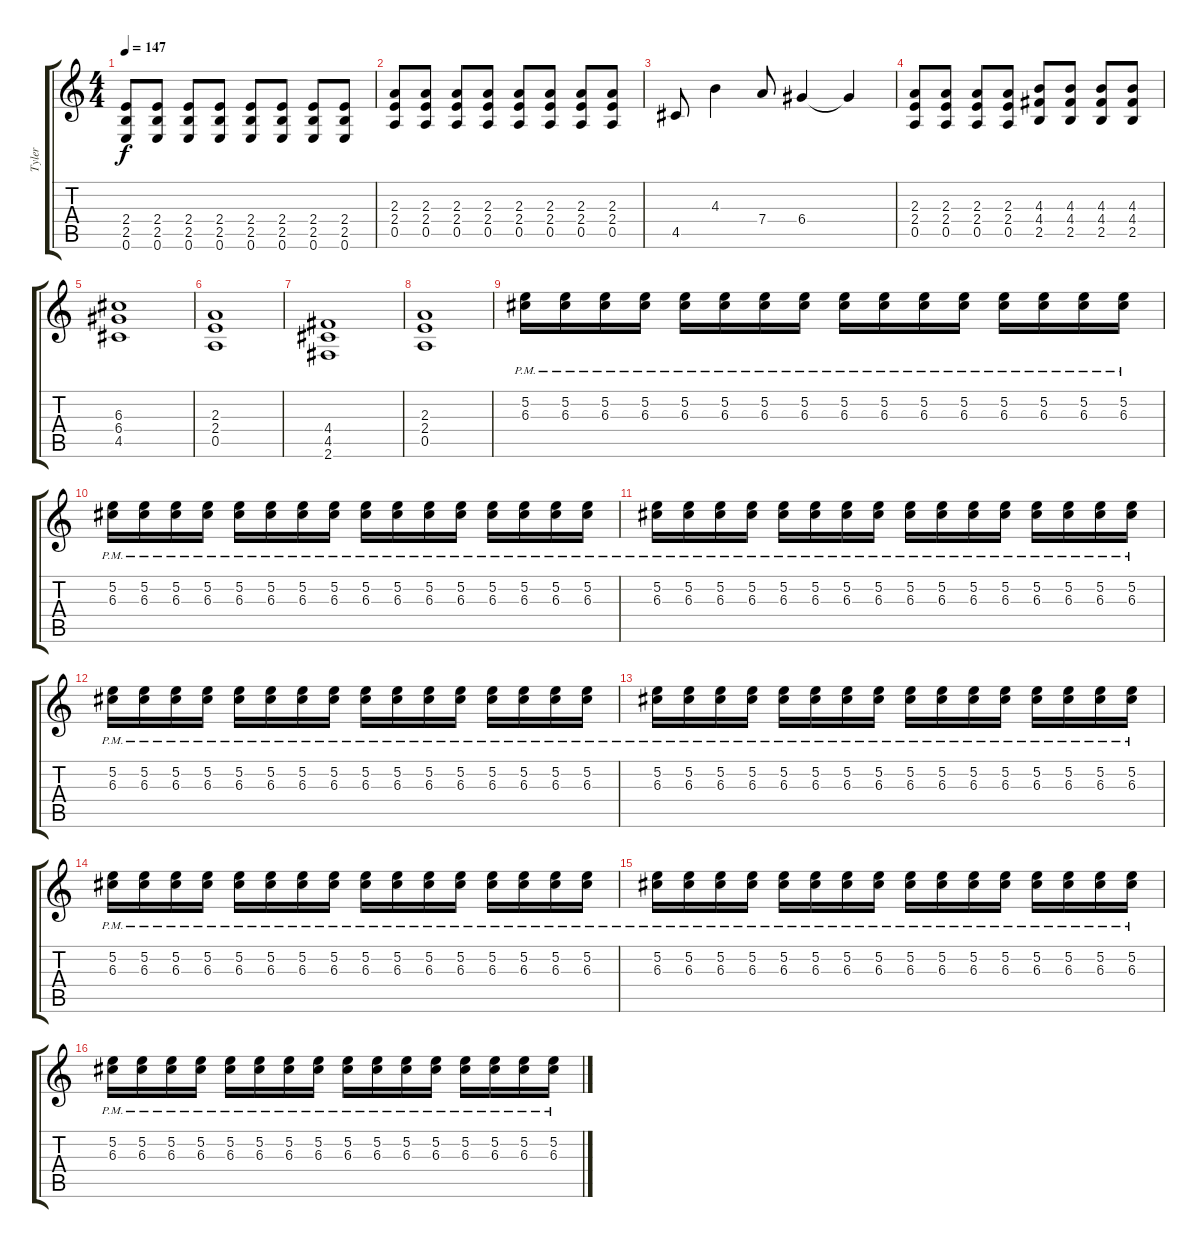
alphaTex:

\track ("Tyler" "Tyler") {instrument distortionguitar}
\staff {score tabs}
\tuning (E4 B3 G3 D3 A2 E2) {hide}
\ts (4 4)
\tempo 147
\clef g2
\ks c
(2.4 2.5 0.6).8{dy f} (2.4 2.5 0.6).8 (2.4 2.5 0.6).8 (2.4 2.5 0.6).8 (2.4 2.5 0.6).8 (2.4 2.5 0.6).8 (2.4 2.5 0.6).8 (2.4 2.5 0.6).8 |
(2.3 2.4 0.5).8 (2.3 2.4 0.5).8 (2.3 2.4 0.5).8 (2.3 2.4 0.5).8 (2.3 2.4 0.5).8 (2.3 2.4 0.5).8 (2.3 2.4 0.5).8 (2.3 2.4 0.5).8 |
4.5.8 4.3.4 7.4.8 6.4.4 6.4{t}.4 |
(2.3 2.4 0.5).8 (2.3 2.4 0.5).8 (2.3 2.4 0.5).8 (2.3 2.4 0.5).8 (4.3 4.4 2.5).8 (4.3 4.4 2.5).8 (4.3 4.4 2.5).8 (4.3 4.4 2.5).8 |
(6.3 6.4 4.5).1 |
(2.3 2.4 0.5).1 |
(4.4 4.5 2.6).1 |
(2.3 2.4 0.5).1 |
(5.2{pm} 6.3{pm}).16 (5.2{pm} 6.3{pm}).16 (5.2{pm} 6.3{pm}).16 (5.2{pm} 6.3{pm}).16 (5.2{pm} 6.3{pm}).16 (5.2{pm} 6.3{pm}).16 (5.2{pm} 6.3{pm}).16 (5.2{pm} 6.3{pm}).16 (5.2{pm} 6.3{pm}).16 (5.2{pm} 6.3{pm}).16 (5.2{pm} 6.3{pm}).16 (5.2{pm} 6.3{pm}).16 (5.2{pm} 6.3{pm}).16 (5.2{pm} 6.3{pm}).16 (5.2{pm} 6.3{pm}).16 (5.2{pm} 6.3{pm}).16 |
(5.2{pm} 6.3{pm}).16 (5.2{pm} 6.3{pm}).16 (5.2{pm} 6.3{pm}).16 (5.2{pm} 6.3{pm}).16 (5.2{pm} 6.3{pm}).16 (5.2{pm} 6.3{pm}).16 (5.2{pm} 6.3{pm}).16 (5.2{pm} 6.3{pm}).16 (5.2{pm} 6.3{pm}).16 (5.2{pm} 6.3{pm}).16 (5.2{pm} 6.3{pm}).16 (5.2{pm} 6.3{pm}).16 (5.2{pm} 6.3{pm}).16 (5.2{pm} 6.3{pm}).16 (5.2{pm} 6.3{pm}).16 (5.2{pm} 6.3{pm}).16 |
(5.2{pm} 6.3{pm}).16 (5.2{pm} 6.3{pm}).16 (5.2{pm} 6.3{pm}).16 (5.2{pm} 6.3{pm}).16 (5.2{pm} 6.3{pm}).16 (5.2{pm} 6.3{pm}).16 (5.2{pm} 6.3{pm}).16 (5.2{pm} 6.3{pm}).16 (5.2{pm} 6.3{pm}).16 (5.2{pm} 6.3{pm}).16 (5.2{pm} 6.3{pm}).16 (5.2{pm} 6.3{pm}).16 (5.2{pm} 6.3{pm}).16 (5.2{pm} 6.3{pm}).16 (5.2{pm} 6.3{pm}).16 (5.2{pm} 6.3{pm}).16 |
(5.2{pm} 6.3{pm}).16 (5.2{pm} 6.3{pm}).16 (5.2{pm} 6.3{pm}).16 (5.2{pm} 6.3{pm}).16 (5.2{pm} 6.3{pm}).16 (5.2{pm} 6.3{pm}).16 (5.2{pm} 6.3{pm}).16 (5.2{pm} 6.3{pm}).16 (5.2{pm} 6.3{pm}).16 (5.2{pm} 6.3{pm}).16 (5.2{pm} 6.3{pm}).16 (5.2{pm} 6.3{pm}).16 (5.2{pm} 6.3{pm}).16 (5.2{pm} 6.3{pm}).16 (5.2{pm} 6.3{pm}).16 (5.2{pm} 6.3{pm}).16 |
(5.2{pm} 6.3{pm}).16 (5.2{pm} 6.3{pm}).16 (5.2{pm} 6.3{pm}).16 (5.2{pm} 6.3{pm}).16 (5.2{pm} 6.3{pm}).16 (5.2{pm} 6.3{pm}).16 (5.2{pm} 6.3{pm}).16 (5.2{pm} 6.3{pm}).16 (5.2{pm} 6.3{pm}).16 (5.2{pm} 6.3{pm}).16 (5.2{pm} 6.3{pm}).16 (5.2{pm} 6.3{pm}).16 (5.2{pm} 6.3{pm}).16 (5.2{pm} 6.3{pm}).16 (5.2{pm} 6.3{pm}).16 (5.2{pm} 6.3{pm}).16 |
(5.2{pm} 6.3{pm}).16 (5.2{pm} 6.3{pm}).16 (5.2{pm} 6.3{pm}).16 (5.2{pm} 6.3{pm}).16 (5.2{pm} 6.3{pm}).16 (5.2{pm} 6.3{pm}).16 (5.2{pm} 6.3{pm}).16 (5.2{pm} 6.3{pm}).16 (5.2{pm} 6.3{pm}).16 (5.2{pm} 6.3{pm}).16 (5.2{pm} 6.3{pm}).16 (5.2{pm} 6.3{pm}).16 (5.2{pm} 6.3{pm}).16 (5.2{pm} 6.3{pm}).16 (5.2{pm} 6.3{pm}).16 (5.2{pm} 6.3{pm}).16 |
(5.2{pm} 6.3{pm}).16 (5.2{pm} 6.3{pm}).16 (5.2{pm} 6.3{pm}).16 (5.2{pm} 6.3{pm}).16 (5.2{pm} 6.3{pm}).16 (5.2{pm} 6.3{pm}).16 (5.2{pm} 6.3{pm}).16 (5.2{pm} 6.3{pm}).16 (5.2{pm} 6.3{pm}).16 (5.2{pm} 6.3{pm}).16 (5.2{pm} 6.3{pm}).16 (5.2{pm} 6.3{pm}).16 (5.2{pm} 6.3{pm}).16 (5.2{pm} 6.3{pm}).16 (5.2{pm} 6.3{pm}).16 (5.2{pm} 6.3{pm}).16 |
(5.2{pm} 6.3{pm}).16 (5.2{pm} 6.3{pm}).16 (5.2{pm} 6.3{pm}).16 (5.2{pm} 6.3{pm}).16 (5.2{pm} 6.3{pm}).16 (5.2{pm} 6.3{pm}).16 (5.2{pm} 6.3{pm}).16 (5.2{pm} 6.3{pm}).16 (5.2{pm} 6.3{pm}).16 (5.2{pm} 6.3{pm}).16 (5.2{pm} 6.3{pm}).16 (5.2{pm} 6.3{pm}).16 (5.2{pm} 6.3{pm}).16 (5.2{pm} 6.3{pm}).16 (5.2{pm} 6.3{pm}).16 (5.2{pm} 6.3{pm}).16
